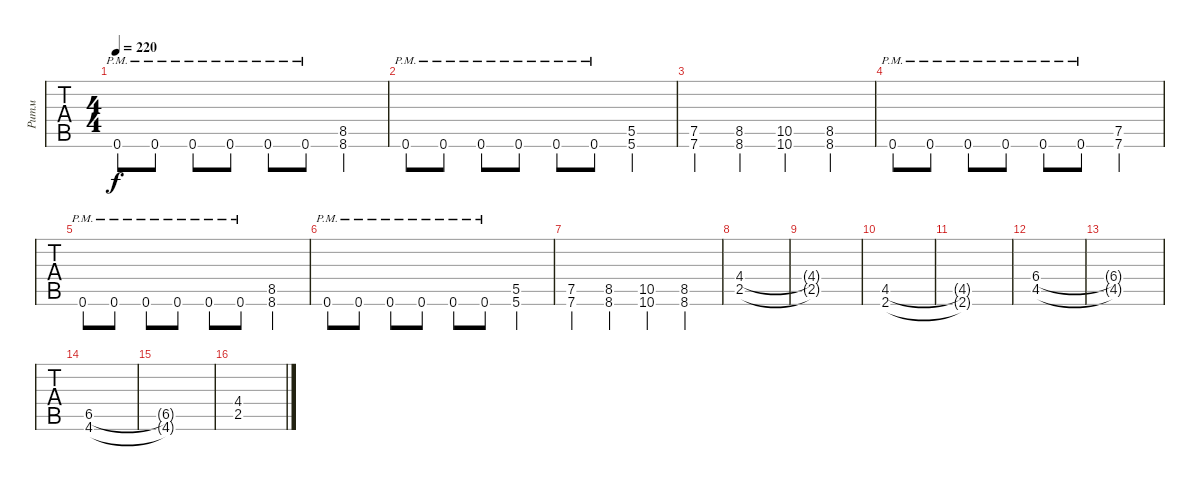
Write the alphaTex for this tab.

\track ("Ритм" "Ритм") {instrument distortionguitar}
\staff {tabs}
\tuning (E4 B3 G3 D3 A2 E2) {hide}
\ts (4 4)
\tempo 220
\clef g2
\ks c
0.6{pm}.8{dy f} 0.6{pm}.8 0.6{pm}.8 0.6{pm}.8 0.6{pm}.8 0.6{pm}.8 (8.5 8.6).4 |
0.6{pm}.8 0.6{pm}.8 0.6{pm}.8 0.6{pm}.8 0.6{pm}.8 0.6{pm}.8 (5.5 5.6).4 |
(7.5 7.6).4 (8.5 8.6).4 (10.5 10.6).4 (8.5 8.6).4 |
0.6{pm}.8 0.6{pm}.8 0.6{pm}.8 0.6{pm}.8 0.6{pm}.8 0.6{pm}.8 (7.5 7.6).4 |
0.6{pm}.8 0.6{pm}.8 0.6{pm}.8 0.6{pm}.8 0.6{pm}.8 0.6{pm}.8 (8.5 8.6).4 |
0.6{pm}.8 0.6{pm}.8 0.6{pm}.8 0.6{pm}.8 0.6{pm}.8 0.6{pm}.8 (5.5 5.6).4 |
(7.5 7.6).4 (8.5 8.6).4 (10.5 10.6).4 (8.5 8.6).4 |
(4.4 2.5).1 |
(4.4{t} 2.5{t}).1 |
(4.5 2.6).1 |
(4.5{t} 2.6{t}).1 |
(6.4 4.5).1 |
(6.4{t} 4.5{t}).1 |
(6.5 4.6).1 |
(6.5{t} 4.6{t}).1 |
(4.4 2.5).1
